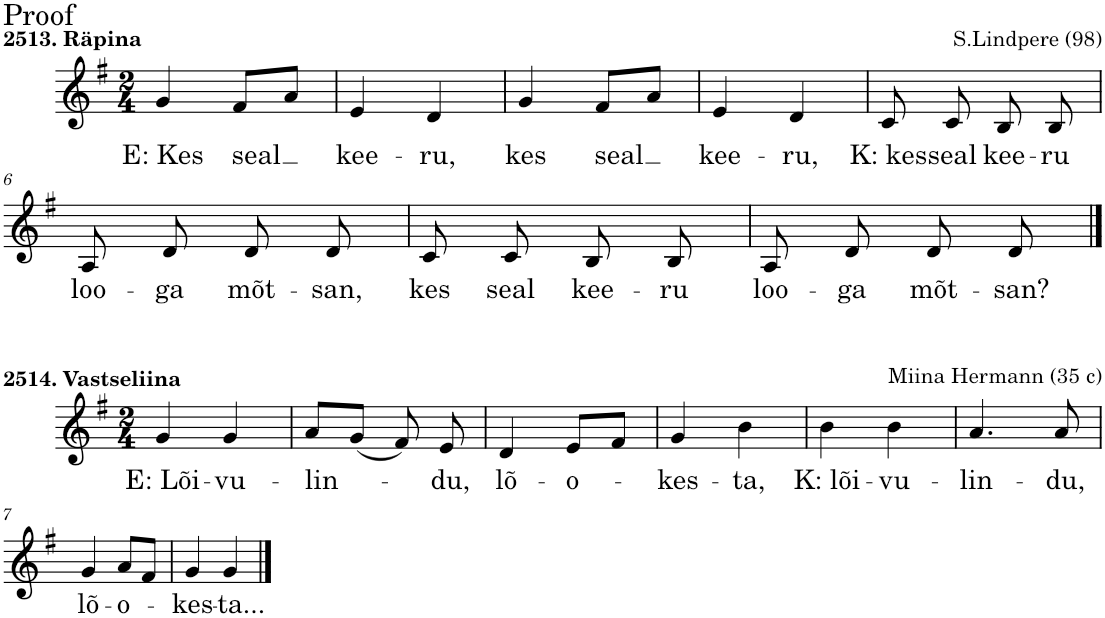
**kern	**text
*part1	*part1
*staff1	*staff1
*I"Piano	*
*I'Pno.	*
*clefG2	*
*k[f#]	*
*M2/4	*
=1	=1
!	!LO:LY:b
4g/	E: Kes
!	!LO:LY:b
8f#/L	seal
8a/J	.
=2	=2
!	!LO:LY:b
4e/	kee-
!	!LO:LY:b
4d/	-ru,
=3	=3
!	!LO:LY:b
4g/	kes
!	!LO:LY:b
8f#/L	seal
8a/J	.
=4	=4
!	!LO:LY:b
4e/	kee-
!	!LO:LY:b
4d/	-ru,
=5	=5
!	!LO:LY:b
8c/	K: kes
!	!LO:LY:b
8c/	seal
!	!LO:LY:b
8B/	kee-
!	!LO:LY:b
8B/	-ru
!!LO:LB:g=z
=6	=6
!	!LO:LY:b
8A/	loo-
!	!LO:LY:b
8d/	-ga
!	!LO:LY:b
8d/	mõt-
!	!LO:LY:b
8d/	-san,
=7	=7
!	!LO:LY:b
8c/	kes
!	!LO:LY:b
8c/	seal
!	!LO:LY:b
8B/	kee-
!	!LO:LY:b
8B/	-ru
=8	=8
!	!LO:LY:b
8A/	loo-
!	!LO:LY:b
8d/	-ga
!	!LO:LY:b
8d/	mõt-
!	!LO:LY:b
8d/	-san?
!!LO:LB:g=z
==1	==1
*k[f#]	*
*M2/4	*
!	!LO:LY:b
4g/	E: Lõi-
!	!LO:LY:b
4g/	-vu-
=2	=2
!	!LO:LY:b
8a/L	-lin-
(8g/J	.
8f#/)	.
!	!LO:LY:b
8e/	-du,
=3	=3
!	!LO:LY:b
4d/	lõ-
!	!LO:LY:b
8e/L	-o-
8f#/J	.
=4	=4
!	!LO:LY:b
4g/	-kes-
!	!LO:LY:b
4b\	-ta,
=5	=5
!	!LO:LY:b
4b\	K: lõi-
!	!LO:LY:b
4b\	-vu-
=6	=6
!	!LO:LY:b
4.a/	-lin-
!	!LO:LY:b
8a/	-du,
!!LO:LB:g=z
=7	=7
!	!LO:LY:b
4g/	lõ-
!	!LO:LY:b
8a/L	-o-
8f#/J	.
=8	=8
!	!LO:LY:b
4g/	-kes-
!	!LO:LY:b
4g/	-ta...
==	==
*-	*-
